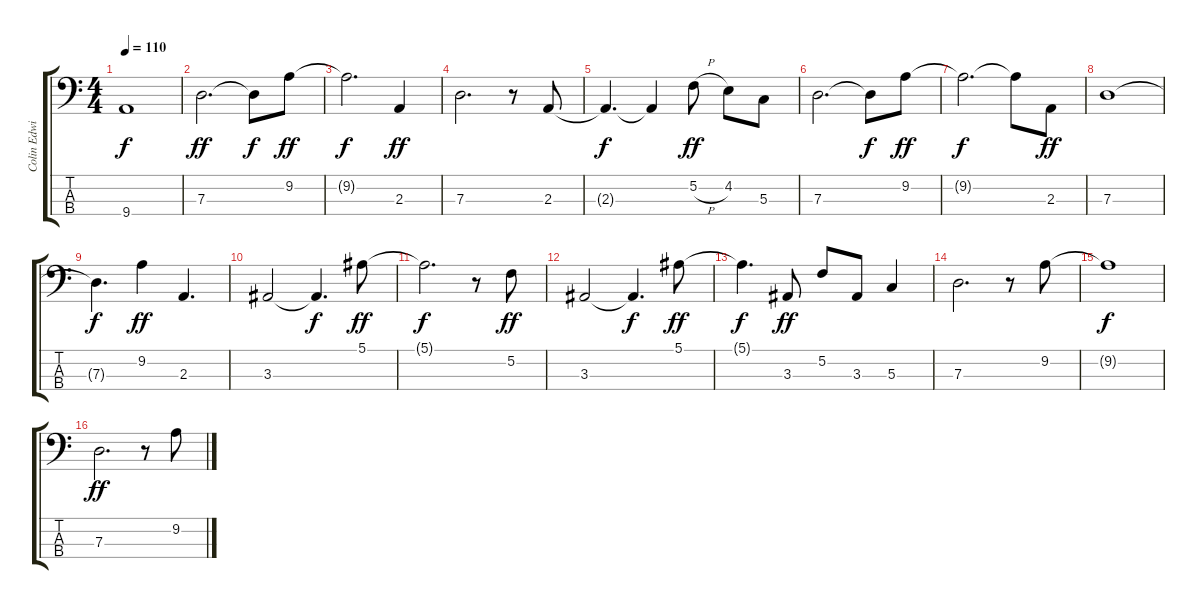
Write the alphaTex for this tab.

\track ("Colin Edwin - Bass" "Colin Edwi") {instrument electricbassfinger}
\staff {score tabs}
\tuning (F2 C2 G1 C1) {hide}
\ts (4 4)
\tempo 110
\clef f4
\ks c
9.4{t}.1{dy f} |
7.3.2{d dy ff} 7.3{t}.8{dy f} 9.2.8{dy ff} |
9.2{t}.2{d dy f} 2.3.4{dy ff} |
7.3.2{d} r.8 2.3.8 |
2.3{t}.4{d dy f} 2.3{t}.4 5.2{h}.8{dy ff} 4.2.8 5.3.8 |
7.3.2{d} 7.3{t}.8{dy f} 9.2.8{dy ff} |
9.2{t}.2{d dy f} 9.2{t}.8 2.3.8{dy ff} |
7.3.1 |
7.3{t}.4{d dy f} 9.2.4{dy ff} 2.3.4{d} |
3.3.2 3.3{t}.4{d dy f} 5.1.8{dy ff} |
5.1{t}.2{d dy f} r.8 5.2.8{dy ff} |
3.3.2 3.3{t}.4{d dy f} 5.1.8{dy ff} |
5.1{t}.4{d dy f} 3.3.8{dy ff} 5.2.8 3.3.8 5.3.4 |
7.3.2{d} r.8 9.2.8 |
9.2{t}.1{dy f} |
7.3.2{d dy ff} r.8 9.2.8
